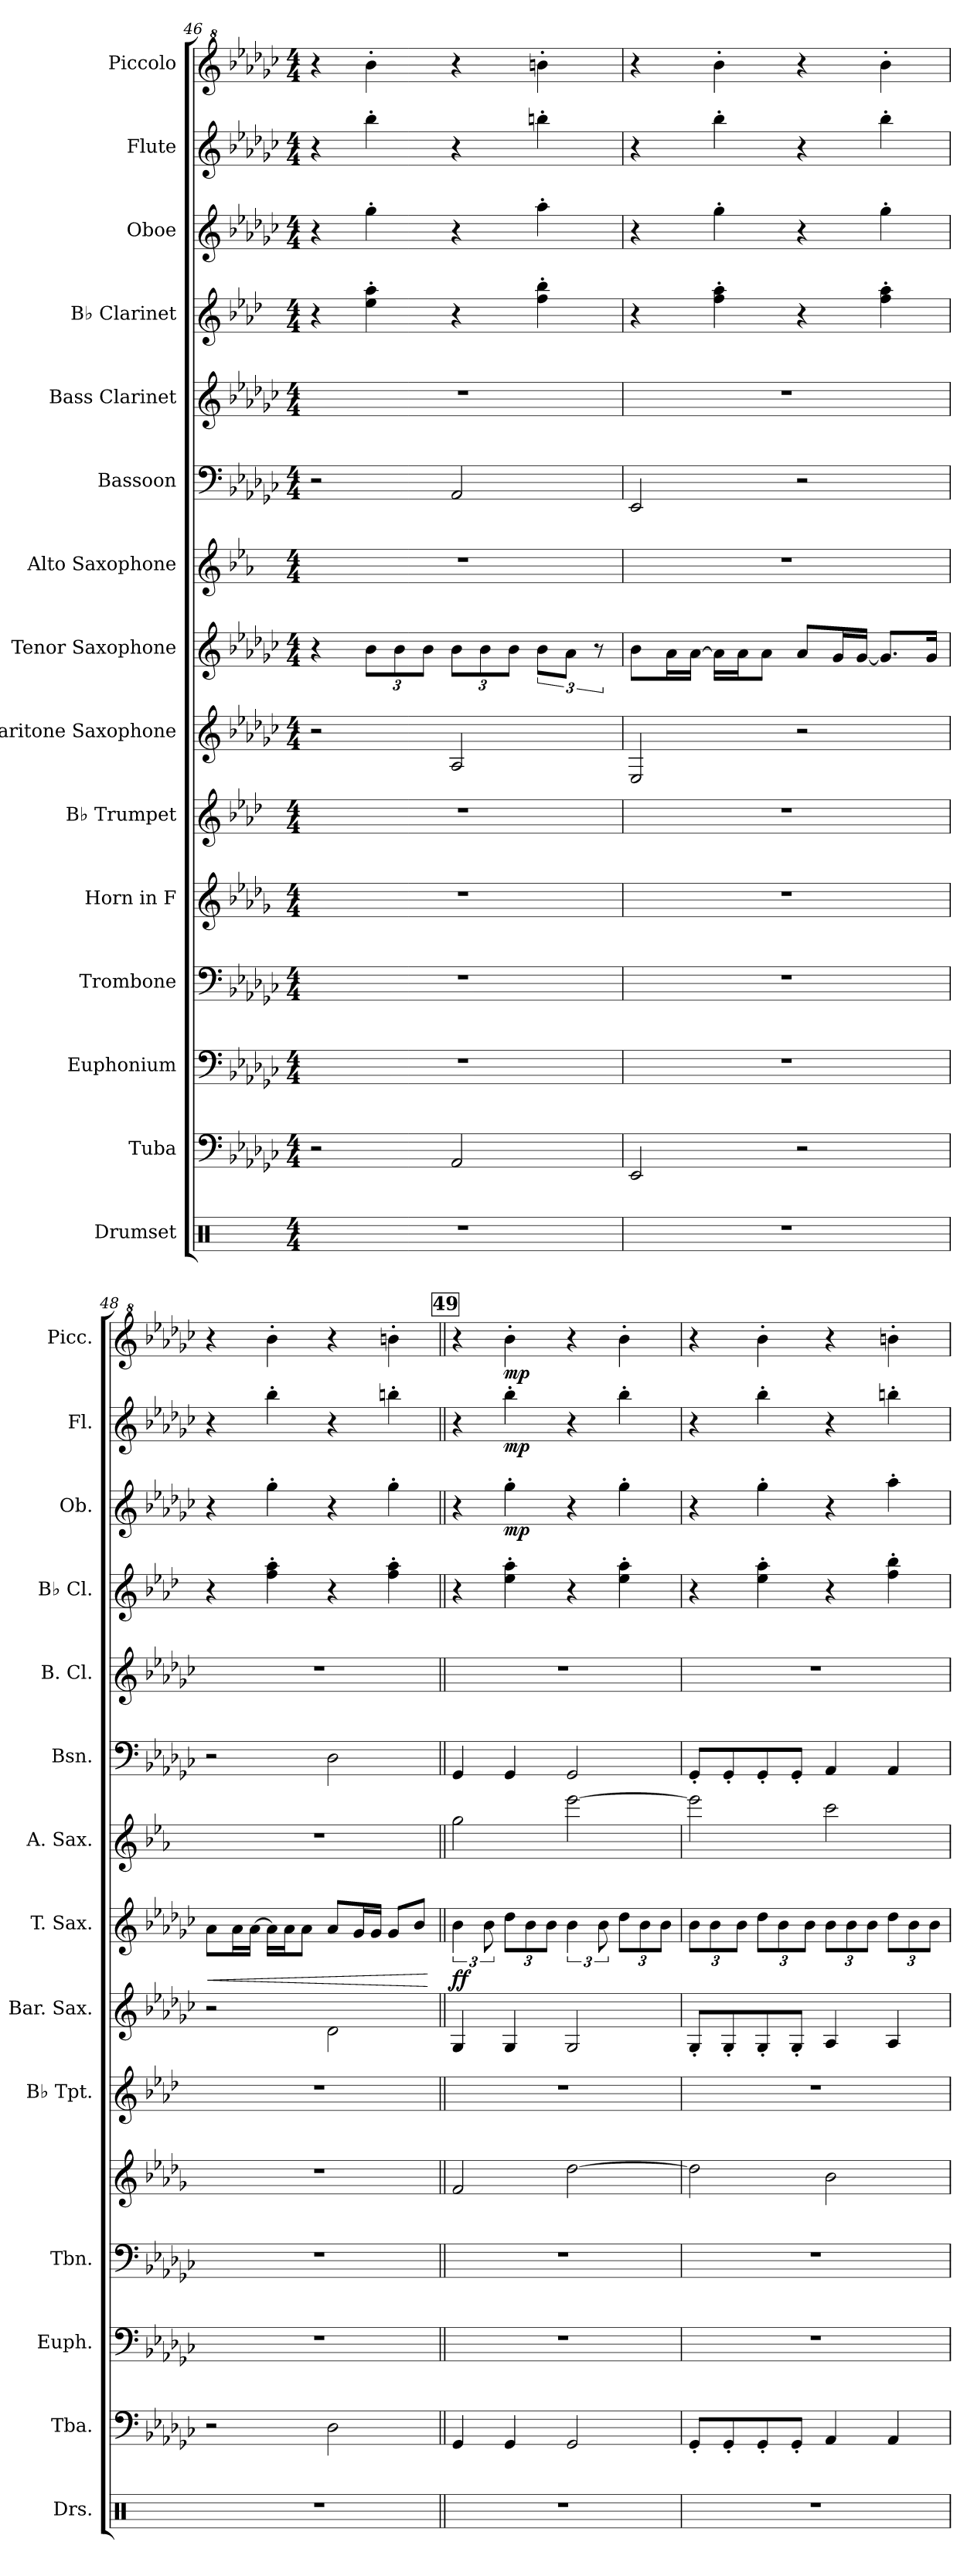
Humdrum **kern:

**kern	**kern	**kern	**kern	**kern	**kern	**kern	**kern	**dynam	**kern	**kern	**kern	**kern	**dynam	**kern	**dynam	**kern	**dynam	**kern	**dynam
*part15	*part14	*part13	*part12	*part11	*part10	*part9	*part8	*part8	*part7	*part6	*part5	*part4	*part4	*part3	*part3	*part2	*part2	*part1	*part1
*staff15	*staff14	*staff13	*staff12	*staff11	*staff10	*staff9	*staff8	*staff8	*staff7	*staff6	*staff5	*staff4	*staff4	*staff3	*staff3	*staff2	*staff2	*staff1	*staff1
*I"Drumset	*I"Tuba	*I"Euphonium	*I"Trombone	*I"Horn in F	*I"B♭ Trumpet	*I"Baritone Saxophone	*I"Tenor Saxophone	*	*I"Alto Saxophone	*I"Bassoon	*I"Bass Clarinet	*I"B♭ Clarinet	*	*I"Oboe	*	*I"Flute	*	*I"Piccolo	*
*I'Drs.	*I'Tba.	*I'Euph.	*I'Tbn.	*	*I'B♭ Tpt.	*I'Bar. Sax.	*I'T. Sax.	*	*I'A. Sax.	*I'Bsn.	*I'B. Cl.	*I'B♭ Cl.	*	*I'Ob.	*	*I'Fl.	*	*I'Picc.	*
*clefX	*clefF4	*clefF4	*clefF4	*clefG2	*clefG2	*clefG2	*clefG2	*	*clefG2	*clefF4	*clefG2	*clefG2	*	*clefG2	*	*clefG2	*	*clefG^2	*
*	*	*	*	*ITrd4c7	*ITrd1c2	*ITrd12c21	*ITrd8c14	*	*ITrd5c9	*	*ITrd8c14	*ITrd1c2	*	*	*	*	*	*ITrd-7c-12	*
*k[]	*k[b-e-a-d-g-c-]	*k[b-e-a-d-g-c-]	*k[b-e-a-d-g-c-]	*k[b-e-a-d-g-c-]	*k[b-e-a-d-g-c-]	*k[b-e-a-d-g-c-]	*k[b-e-a-d-g-c-]	*	*k[b-e-a-d-g-c-]	*k[b-e-a-d-g-c-]	*k[b-e-a-d-g-c-]	*k[b-e-a-d-g-c-]	*	*k[b-e-a-d-g-c-]	*	*k[b-e-a-d-g-c-]	*	*k[b-e-a-d-g-c-]	*
*M4/4	*M4/4	*M4/4	*M4/4	*M4/4	*M4/4	*M4/4	*M4/4	*	*M4/4	*M4/4	*M4/4	*M4/4	*	*M4/4	*	*M4/4	*	*M4/4	*
=46	=46	=46	=46	=46	=46	=46	=46	=46	=46	=46	=46	=46	=46	=46	=46	=46	=46	=46	=46
1r	2r	1r	1r	1r	1r	2r	4r	.	1r	2r	1r	4r	.	4r	.	4r	.	4r	.
*	*	*	*	*	*	*	*Xbrackettup	*	*	*	*	*	*	*	*	*	*	*	*
.	.	.	.	.	.	.	12B-\L	.	.	.	.	4dd-\' 4gg-\'	.	4gg-'\	.	4bb-'\	.	4bbb-'\	.
.	.	.	.	.	.	.	12B-\	.	.	.	.	.	.	.	.	.	.	.	.
.	.	.	.	.	.	.	12B-\J	.	.	.	.	.	.	.	.	.	.	.	.
.	2AA-/	.	.	.	.	2AA-/	12B-\L	.	.	2AA-/	.	4r	.	4r	.	4r	.	4r	.
.	.	.	.	.	.	.	12B-\	.	.	.	.	.	.	.	.	.	.	.	.
.	.	.	.	.	.	.	12B-\J	.	.	.	.	.	.	.	.	.	.	.	.
*	*	*	*	*	*	*	*brackettup	*	*	*	*	*	*	*	*	*	*	*	*
.	.	.	.	.	.	.	12B-\L	.	.	.	.	4ee-\' 4aa-\'	.	4aa-'\	.	4bbn'\	.	4bbbn'\	.
.	.	.	.	.	.	.	12A-\J	.	.	.	.	.	.	.	.	.	.	.	.
.	.	.	.	.	.	.	12r	.	.	.	.	.	.	.	.	.	.	.	.
=47	=47	=47	=47	=47	=47	=47	=47	=47	=47	=47	=47	=47	=47	=47	=47	=47	=47	=47	=47
1r	2EE-/	1r	1r	1r	1r	2EE-/	8B-\L	.	1r	2EE-/	1r	4r	.	4r	.	4r	.	4r	.
.	.	.	.	.	.	.	16A-\L	.	.	.	.	.	.	.	.	.	.	.	.
.	.	.	.	.	.	.	[16A-\JJ	.	.	.	.	.	.	.	.	.	.	.	.
.	.	.	.	.	.	.	16A-\LL]	.	.	.	.	4ee-\' 4gg-\'	.	4gg-'\	.	4bb-'\	.	4bbb-'\	.
.	.	.	.	.	.	.	16A-\J	.	.	.	.	.	.	.	.	.	.	.	.
.	.	.	.	.	.	.	8A-\J	.	.	.	.	.	.	.	.	.	.	.	.
.	2r	.	.	.	.	2r	8A-/L	.	.	2r	.	4r	.	4r	.	4r	.	4r	.
.	.	.	.	.	.	.	16G-/L	.	.	.	.	.	.	.	.	.	.	.	.
.	.	.	.	.	.	.	[16G-/JJ	.	.	.	.	.	.	.	.	.	.	.	.
.	.	.	.	.	.	.	8.G-/L]	.	.	.	.	4ee-\' 4gg-\'	.	4gg-'\	.	4bb-'\	.	4bbb-'\	.
.	.	.	.	.	.	.	16G-/Jk	.	.	.	.	.	.	.	.	.	.	.	.
=48	=48	=48	=48	=48	=48	=48	=48	=48	=48	=48	=48	=48	=48	=48	=48	=48	=48	=48	=48
!	!	!	!	!	!	!	!	!LO:HP:b	!	!	!	!	!	!	!	!	!	!	!
1r	2r	1r	1r	1r	1r	2r	8A-\L	<	1r	2r	1r	4r	.	4r	.	4r	.	4r	.
.	.	.	.	.	.	.	16A-\L	.	.	.	.	.	.	.	.	.	.	.	.
.	.	.	.	.	.	.	[16A-\JJ	.	.	.	.	.	.	.	.	.	.	.	.
.	.	.	.	.	.	.	16A-\LL]	.	.	.	.	4ee-\' 4gg-\'	.	4gg-'\	.	4bb-'\	.	4bbb-'\	.
.	.	.	.	.	.	.	16A-\J	.	.	.	.	.	.	.	.	.	.	.	.
.	.	.	.	.	.	.	8A-\J	.	.	.	.	.	.	.	.	.	.	.	.
.	2D-\	.	.	.	.	2D-\	8A-/L	.	.	2D-\	.	4r	.	4r	.	4r	.	4r	.
.	.	.	.	.	.	.	16G-/L	.	.	.	.	.	.	.	.	.	.	.	.
.	.	.	.	.	.	.	16G-/JJ	.	.	.	.	.	.	.	.	.	.	.	.
.	.	.	.	.	.	.	8G-/L	.	.	.	.	4ee-\' 4gg-\'	.	4gg-'\	.	4bbn'\	.	4bbbn'\	.
.	.	.	.	.	.	.	8B-/J	.	.	.	.	.	.	.	.	.	.	.	.
.	.	.	.	.	.	.	.	[	.	.	.	.	.	.	.	.	.	.	.
!!LO:REH:place=s1:a:B:fs=14:t=49
=49||	=49||	=49||	=49||	=49||	=49||	=49||	=49||	=49||	=49||	=49||	=49||	=49||	=49||	=49||	=49||	=49||	=49||	=49||	=49||
!	!	!	!	!	!	!	!	!LO:DY:b	!	!	!	!	!	!	!	!	!	!	!
1r	4GG-/	1r	1r	2B-/	1r	4GG-/	6B-\	ff	2b-\	4GG-/	1r	4r	.	4r	.	4r	.	4r	.
.	.	.	.	.	.	.	12B-\	.	.	.	.	.	.	.	.	.	.	.	.
*	*	*	*	*	*	*	*Xbrackettup	*	*	*	*	*	*	*	*	*	*	*	*
!	!	!	!	!	!	!	!	!	!	!	!	!	!LO:DY:b	!	!	!	!	!	!
!	!	!	!	!	!	!	!	!	!	!	!	!	!LO:DY:n=1:b	!	!LO:DY:b	!	!LO:DY:b	!	!LO:DY:b
.	4GG-/	.	.	.	.	4GG-/	12d-\L	.	.	4GG-/	.	4dd-\' 4gg-\'	mp mp	4gg-'\	mp	4bb-'\	mp	4bbb-'\	mp
.	.	.	.	.	.	.	12B-\	.	.	.	.	.	.	.	.	.	.	.	.
.	.	.	.	.	.	.	12B-\J	.	.	.	.	.	.	.	.	.	.	.	.
*	*	*	*	*	*	*	*brackettup	*	*	*	*	*	*	*	*	*	*	*	*
.	2GG-/	.	.	[2g-\	.	2GG-/	6B-\	.	[2gg-\	2GG-/	.	4r	.	4r	.	4r	.	4r	.
.	.	.	.	.	.	.	12B-\	.	.	.	.	.	.	.	.	.	.	.	.
*	*	*	*	*	*	*	*Xbrackettup	*	*	*	*	*	*	*	*	*	*	*	*
.	.	.	.	.	.	.	12d-\L	.	.	.	.	4dd-\' 4gg-\'	.	4gg-'\	.	4bb-'\	.	4bbb-'\	.
.	.	.	.	.	.	.	12B-\	.	.	.	.	.	.	.	.	.	.	.	.
.	.	.	.	.	.	.	12B-\J	.	.	.	.	.	.	.	.	.	.	.	.
=50	=50	=50	=50	=50	=50	=50	=50	=50	=50	=50	=50	=50	=50	=50	=50	=50	=50	=50	=50
1r	8GG-'/L	1r	1r	2g-\]	1r	8GG-'/L	12B-\L	.	2gg-\]	8GG-'/L	1r	4r	.	4r	.	4r	.	4r	.
.	.	.	.	.	.	.	12B-\	.	.	.	.	.	.	.	.	.	.	.	.
.	8GG-'/	.	.	.	.	8GG-'/	.	.	.	8GG-'/	.	.	.	.	.	.	.	.	.
.	.	.	.	.	.	.	12B-\J	.	.	.	.	.	.	.	.	.	.	.	.
.	8GG-'/	.	.	.	.	8GG-'/	12d-\L	.	.	8GG-'/	.	4dd-\' 4gg-\'	.	4gg-'\	.	4bb-'\	.	4bbb-'\	.
.	.	.	.	.	.	.	12B-\	.	.	.	.	.	.	.	.	.	.	.	.
.	8GG-'/J	.	.	.	.	8GG-'/J	.	.	.	8GG-'/J	.	.	.	.	.	.	.	.	.
.	.	.	.	.	.	.	12B-\J	.	.	.	.	.	.	.	.	.	.	.	.
.	4AA-/	.	.	2e-\	.	4AA-/	12B-\L	.	2ee-\	4AA-/	.	4r	.	4r	.	4r	.	4r	.
.	.	.	.	.	.	.	12B-\	.	.	.	.	.	.	.	.	.	.	.	.
.	.	.	.	.	.	.	12B-\J	.	.	.	.	.	.	.	.	.	.	.	.
.	4AA-/	.	.	.	.	4AA-/	12d-\L	.	.	4AA-/	.	4ee-\' 4aa-\'	.	4aa-'\	.	4bbn'\	.	4bbbn'\	.
.	.	.	.	.	.	.	12B-\	.	.	.	.	.	.	.	.	.	.	.	.
.	.	.	.	.	.	.	12B-\J	.	.	.	.	.	.	.	.	.	.	.	.
=	=	=	=	=	=	=	=	=	=	=	=	=	=	=	=	=	=	=	=
*-	*-	*-	*-	*-	*-	*-	*-	*-	*-	*-	*-	*-	*-	*-	*-	*-	*-	*-	*-
